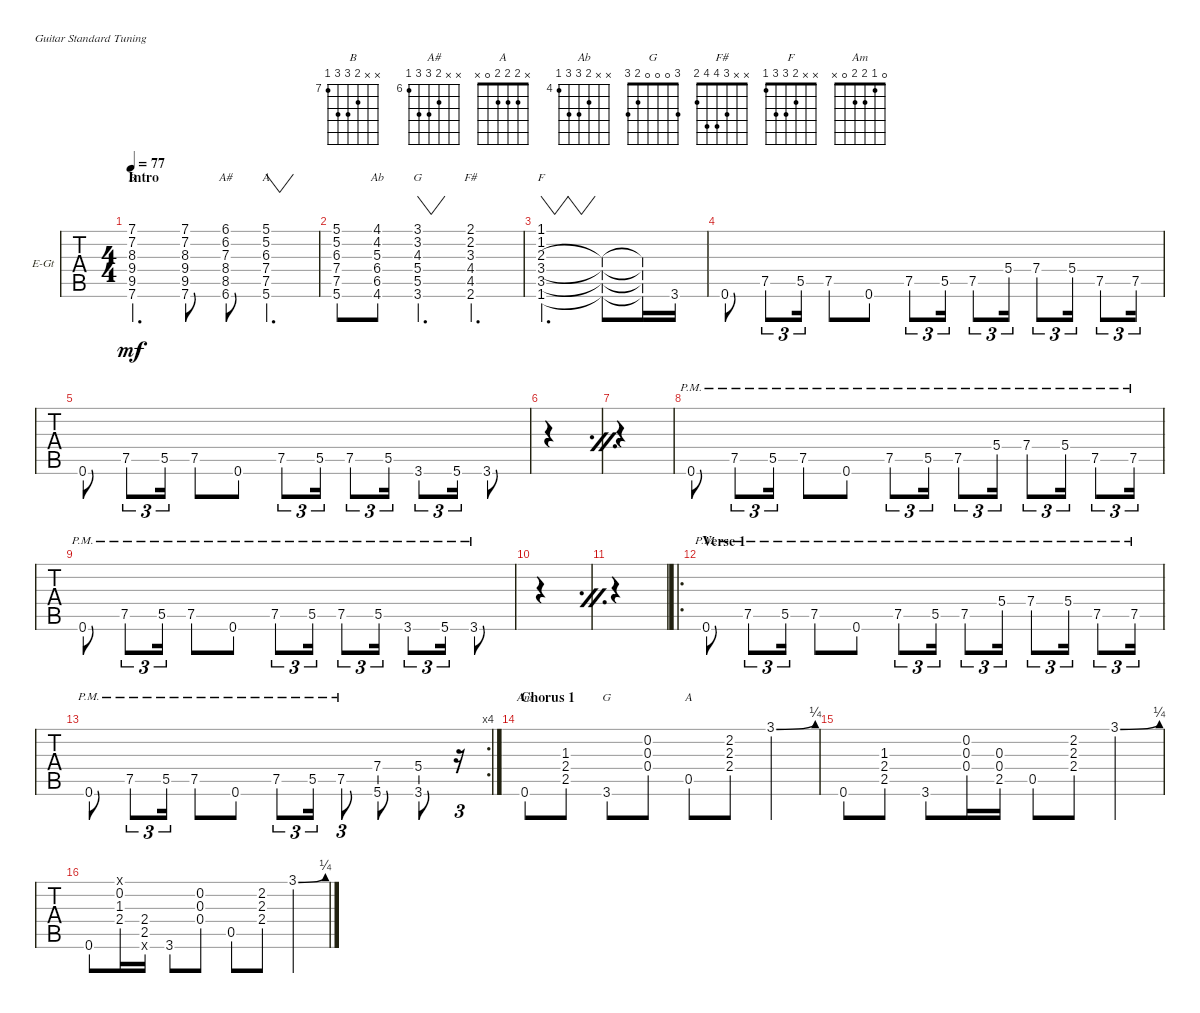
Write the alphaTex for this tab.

\defaultSystemsLayout 4
\bracketExtendMode groupsimilarinstruments
\firstSystemTrackNameOrientation horizontal
\otherSystemsTrackNameOrientation horizontal
\track ("Guitar" "E-Gt") {instrument overdrivenguitar}
\staff {tabs}
\tuning (E4 B3 G3 D3 A2 E2)
\chord ("B" x x 8 9 9 7) {firstfret 7 showfingering false}
\chord ("A#" x x 7 8 8 6) {firstfret 6 showfingering false}
\chord ("A" x x 6 7 7 5) {firstfret 5 showfingering false}
\chord ("Ab" x x 5 6 6 4) {firstfret 4 showfingering false}
\chord ("G" x x 4 5 5 3) {showfingering false}
\chord ("F#" x x 3 4 4 2) {showfingering false}
\chord ("F" x x 2 3 3 1) {showfingering false}
\chord ("Am" 0 1 2 2 0 x) {showfingering false}
\chord ("G" 3 0 0 0 2 3) {showfingering false}
\chord ("A" x 2 2 2 0 x) {showfingering false}
\ts (4 4)
\section ("" "Intro")
\tempo 77
\clef g2
\ks c
(7.6 9.5 9.4 8.3 7.1 7.2).4{d ch "B" dy mf instrument overdrivenguitar} (7.6 9.5 9.4 8.3 7.2 7.1).8 (6.6 8.5 8.4 7.3 6.1 6.2).8{ch "A#"} (5.6 7.5 7.4 6.3 5.2 5.1).4{vw d ch "A"} |
(5.6 7.5 7.4 6.3 5.1 5.2).8 (5.3 6.4 6.5 4.6 4.2 4.1).8{ch "Ab"} (3.6 5.5 5.4 4.3 3.1 3.2).4{vw d ch "G"} (2.6 4.5 4.4 3.3 2.2 2.1).4{d ch "F#"} |
(1.6 3.5 3.4 2.3 1.1 1.2).2{vw d ch "F"} (1.6{t} 3.5{t} 3.4{t} 2.3{t}).8 (1.6{t} 3.5{t} 3.4{t} 2.3{t}).16 3.6.16 |
0.6.8 7.5.8{tu (3 2)} 5.5.16{tu (3 2)} 7.5.8 0.6.8 7.5.8{tu (3 2)} 5.5.16{tu (3 2)} 7.5.8{tu (3 2)} 5.4.16{tu (3 2)} 7.4.8{tu (3 2)} 5.4.16{tu (3 2)} 7.5.8{tu (3 2)} 7.5.16{tu (3 2)} |
0.6.8 7.5.8{tu (3 2)} 5.5.16{tu (3 2)} 7.5.8 0.6.8 7.5.8{tu (3 2)} 5.5.16{tu (3 2)} 7.5.8{tu (3 2)} 5.5.16{tu (3 2)} 3.6.8{tu (3 2)} 5.6.16{tu (3 2)} 3.6.8 |
\simile firstofdouble
|
\simile secondofdouble
|
\simile none
0.6{pm}.8 7.5{pm}.8{tu (3 2)} 5.5{pm}.16{tu (3 2)} 7.5{pm}.8 0.6{pm}.8 7.5{pm}.8{tu (3 2)} 5.5{pm}.16{tu (3 2)} 7.5{pm}.8{tu (3 2)} 5.4{pm}.16{tu (3 2)} 7.4{pm}.8{tu (3 2)} 5.4{pm}.16{tu (3 2)} 7.5{pm}.8{tu (3 2)} 7.5{pm}.16{tu (3 2)} |
0.6{pm}.8 7.5{pm}.8{tu (3 2)} 5.5{pm}.16{tu (3 2)} 7.5{pm}.8 0.6{pm}.8 7.5{pm}.8{tu (3 2)} 5.5{pm}.16{tu (3 2)} 7.5{pm}.8{tu (3 2)} 5.5{pm}.16{tu (3 2)} 3.6{pm}.8{tu (3 2)} 5.6{pm}.16{tu (3 2)} 3.6{pm}.8 |
\simile firstofdouble
|
\simile secondofdouble
|
\ro
\section ("" "Verse 1")
\simile none
0.6{pm}.8 7.5{pm}.8{tu (3 2)} 5.5{pm}.16{tu (3 2)} 7.5{pm}.8 0.6{pm}.8 7.5{pm}.8{tu (3 2)} 5.5{pm}.16{tu (3 2)} 7.5{pm}.8{tu (3 2)} 5.4{pm}.16{tu (3 2)} 7.4{pm}.8{tu (3 2)} 5.4{pm}.16{tu (3 2)} 7.5{pm}.8{tu (3 2)} 7.5{pm}.16{tu (3 2)} |
\rc 4
0.6{pm}.8 7.5{pm}.8{tu (3 2)} 5.5{pm}.16{tu (3 2)} 7.5{pm}.8 0.6{pm}.8 7.5{pm}.8{tu (3 2)} 5.5{pm}.16{tu (3 2)} 7.5{pm}.8{tu (3 2)} (7.4 5.6).8 (3.6 5.4).8 r.16{tu (3 2)} |
\section ("" "Chorus 1")
0.6.8{ch "Am"} (2.5 2.4 1.3).8 3.6.8{ch "G"} (0.4 0.3 0.2).8 0.5.8{ch "A"} (2.4 2.3 2.2).8 3.1{be (bend 0 0 18 1)}.4 |
0.6.8 (2.5 2.4 1.3).8 3.6.8 (0.4 0.3 0.2).16 (0.4 0.3 2.5).16 0.5.8 (2.4 2.3 2.2).8 3.1{be (bend 0 0 18 1)}.4 |
0.6.8 (2.4 1.3 0.2 0.1{x}).16 (2.4 2.5 2.6{x}).16 3.6.8 (0.4 0.3 0.2).8 0.5.8 (2.4 2.3 2.2).8 3.1{be (bend 0 0 18 1)}.4
